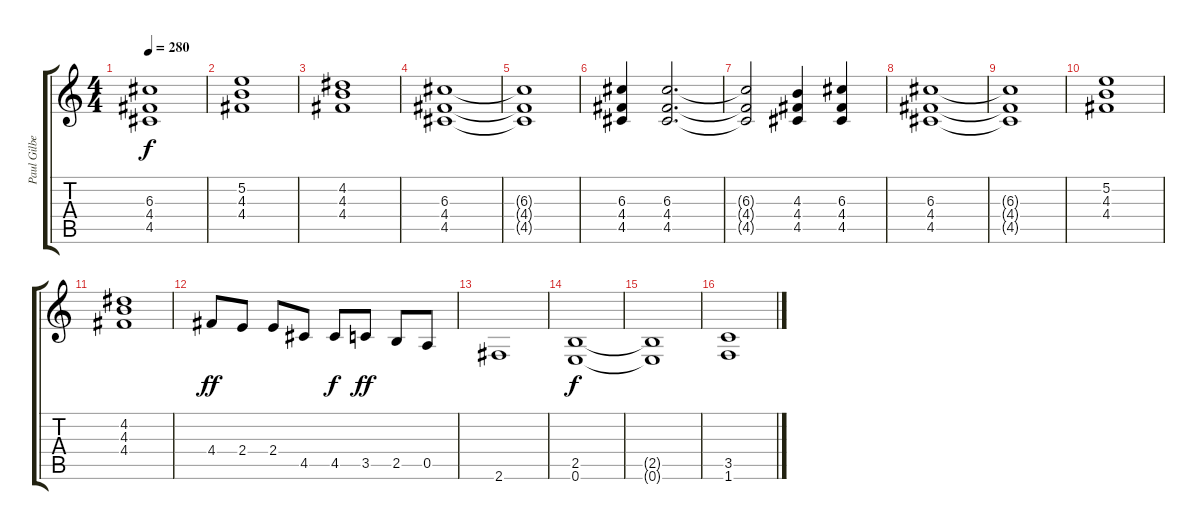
\track ("Paul Gilbert (Rhythm Guitar)" "Paul Gilbe") {instrument distortionguitar}
\staff {score tabs}
\tuning (E4 B3 G3 D3 A2 E2) {hide}
\ts (4 4)
\tempo 280
\clef g2
\ks c
(6.3{t} 4.4{t} 4.5{t}).1{dy f} |
(5.2 4.3 4.4).1 |
(4.2 4.3 4.4).1 |
(6.3 4.4 4.5).1 |
(6.3{t} 4.4{t} 4.5{t}).1 |
(6.3 4.4 4.5).4 (6.3 4.4 4.5).2{d} |
(6.3{t} 4.4{t} 4.5{t}).2 (4.3 4.4 4.5).4 (6.3 4.4 4.5).4 |
(6.3 4.4 4.5).1 |
(6.3{t} 4.4{t} 4.5{t}).1 |
(5.2 4.3 4.4).1 |
(4.2 4.3 4.4).1 |
4.4.8{dy ff} 2.4.8 2.4.8 4.5.8 4.5.8{dy f} 3.5.8{dy ff} 2.5.8 0.5.8 |
2.6.1 |
(2.5 0.6).1{dy f} |
(2.5{t} 0.6{t}).1 |
(3.5 1.6).1
